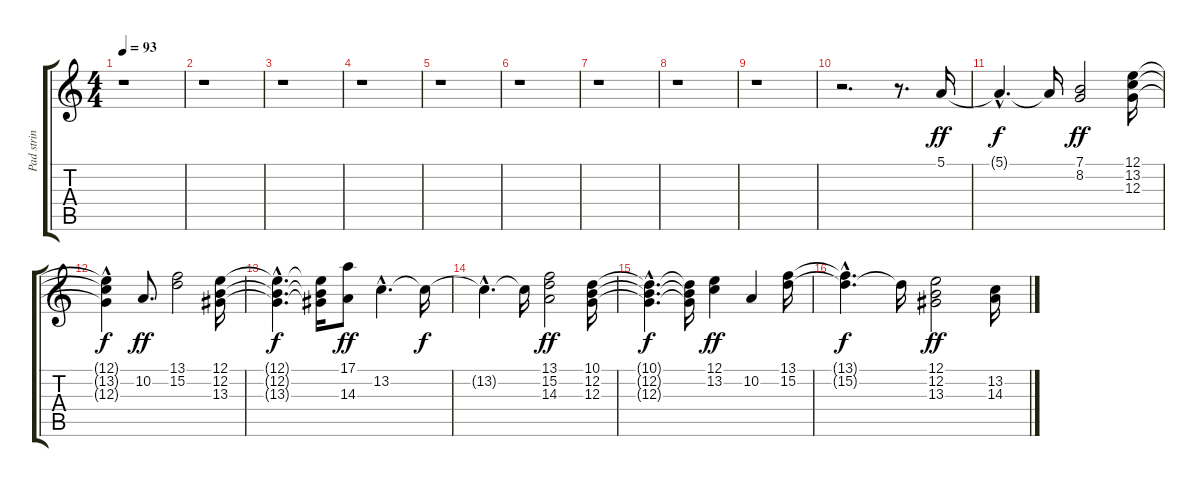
\track ("Pad strin" "Pad strin") {instrument stringensemble2}
\staff {score tabs}
\tuning (E4 B3 G3 D3 A2 E2) {hide}
\ts (4 4)
\tempo 93
\clef g2
\ks c
r.1{dy f} |
r.1 |
r.1 |
r.1 |
r.1 |
r.1 |
r.1 |
r.1 |
r.1 |
r.2{d} r.8{d} 5.1.16{dy ff} |
5.1{hac t}.4{d dy f} 5.1{t}.16 (7.1 8.2).2{dy ff} (12.1 13.2 12.3).16 |
(12.1{hac t} 13.2{hac t} 12.3{hac t}).4{dy f} 10.2.8{d dy ff} (13.1 15.2).2 (12.1 12.2 13.3).16 |
(12.1{hac t} 12.2{hac t} 13.3{hac t}).4{d dy f} (12.1{t} 12.2{t} 13.3{t}).16 (17.1 14.3).8{dy ff} 13.2{hac}.4{d} 13.2{t}.16{dy f} |
13.2{hac t}.4{d} 13.2{t}.16 (13.1 15.2 14.3).2{dy ff} (10.1 12.2 12.3).16 |
(10.1{hac t} 12.2{hac t} 12.3{hac t}).4{d dy f} (10.1{t} 12.2{t} 12.3{t}).16 (12.1 13.2).4{dy ff} 10.2.4 (13.1 15.2).16 |
(13.1{hac t} 15.2{hac t}).4{d dy f} 15.2{t}.16 (12.1 12.2 13.3).2{dy ff} (13.2 14.3).16
